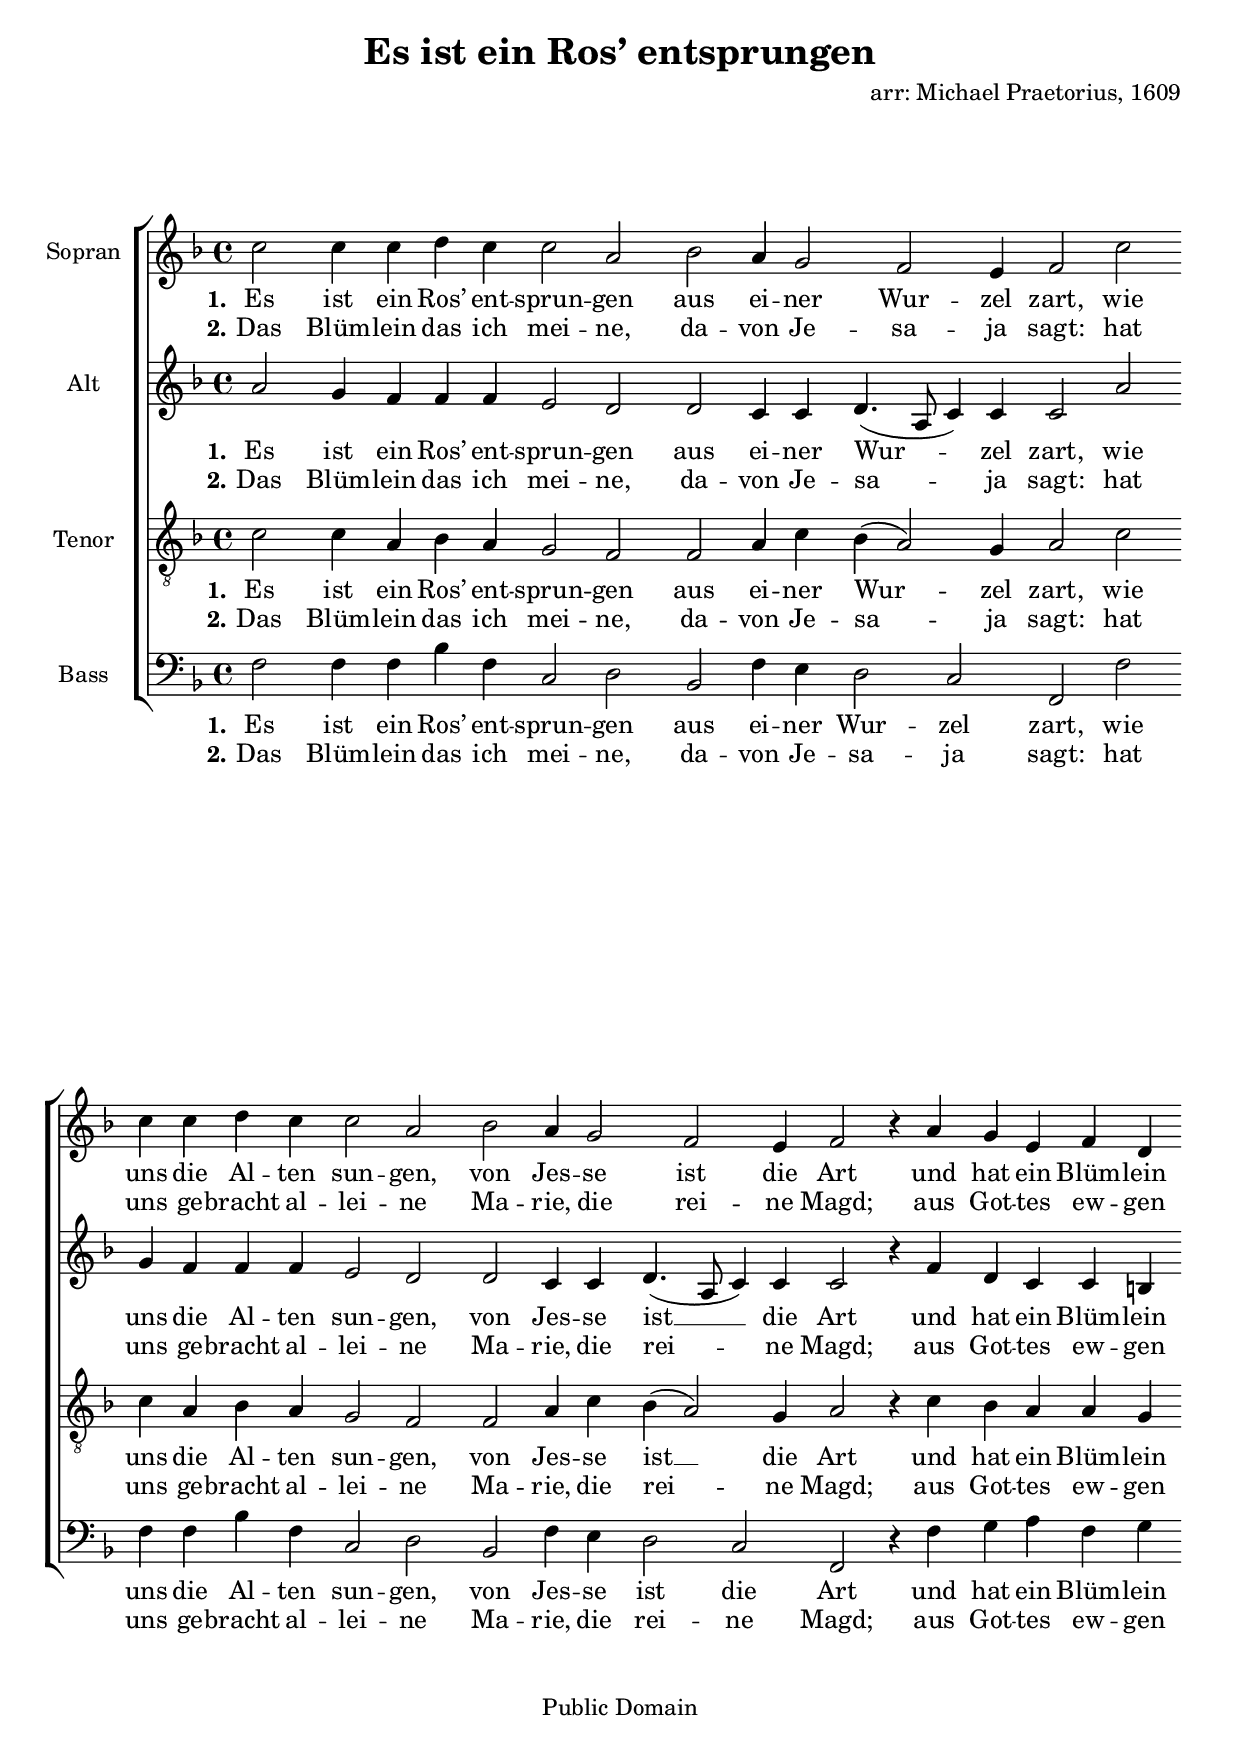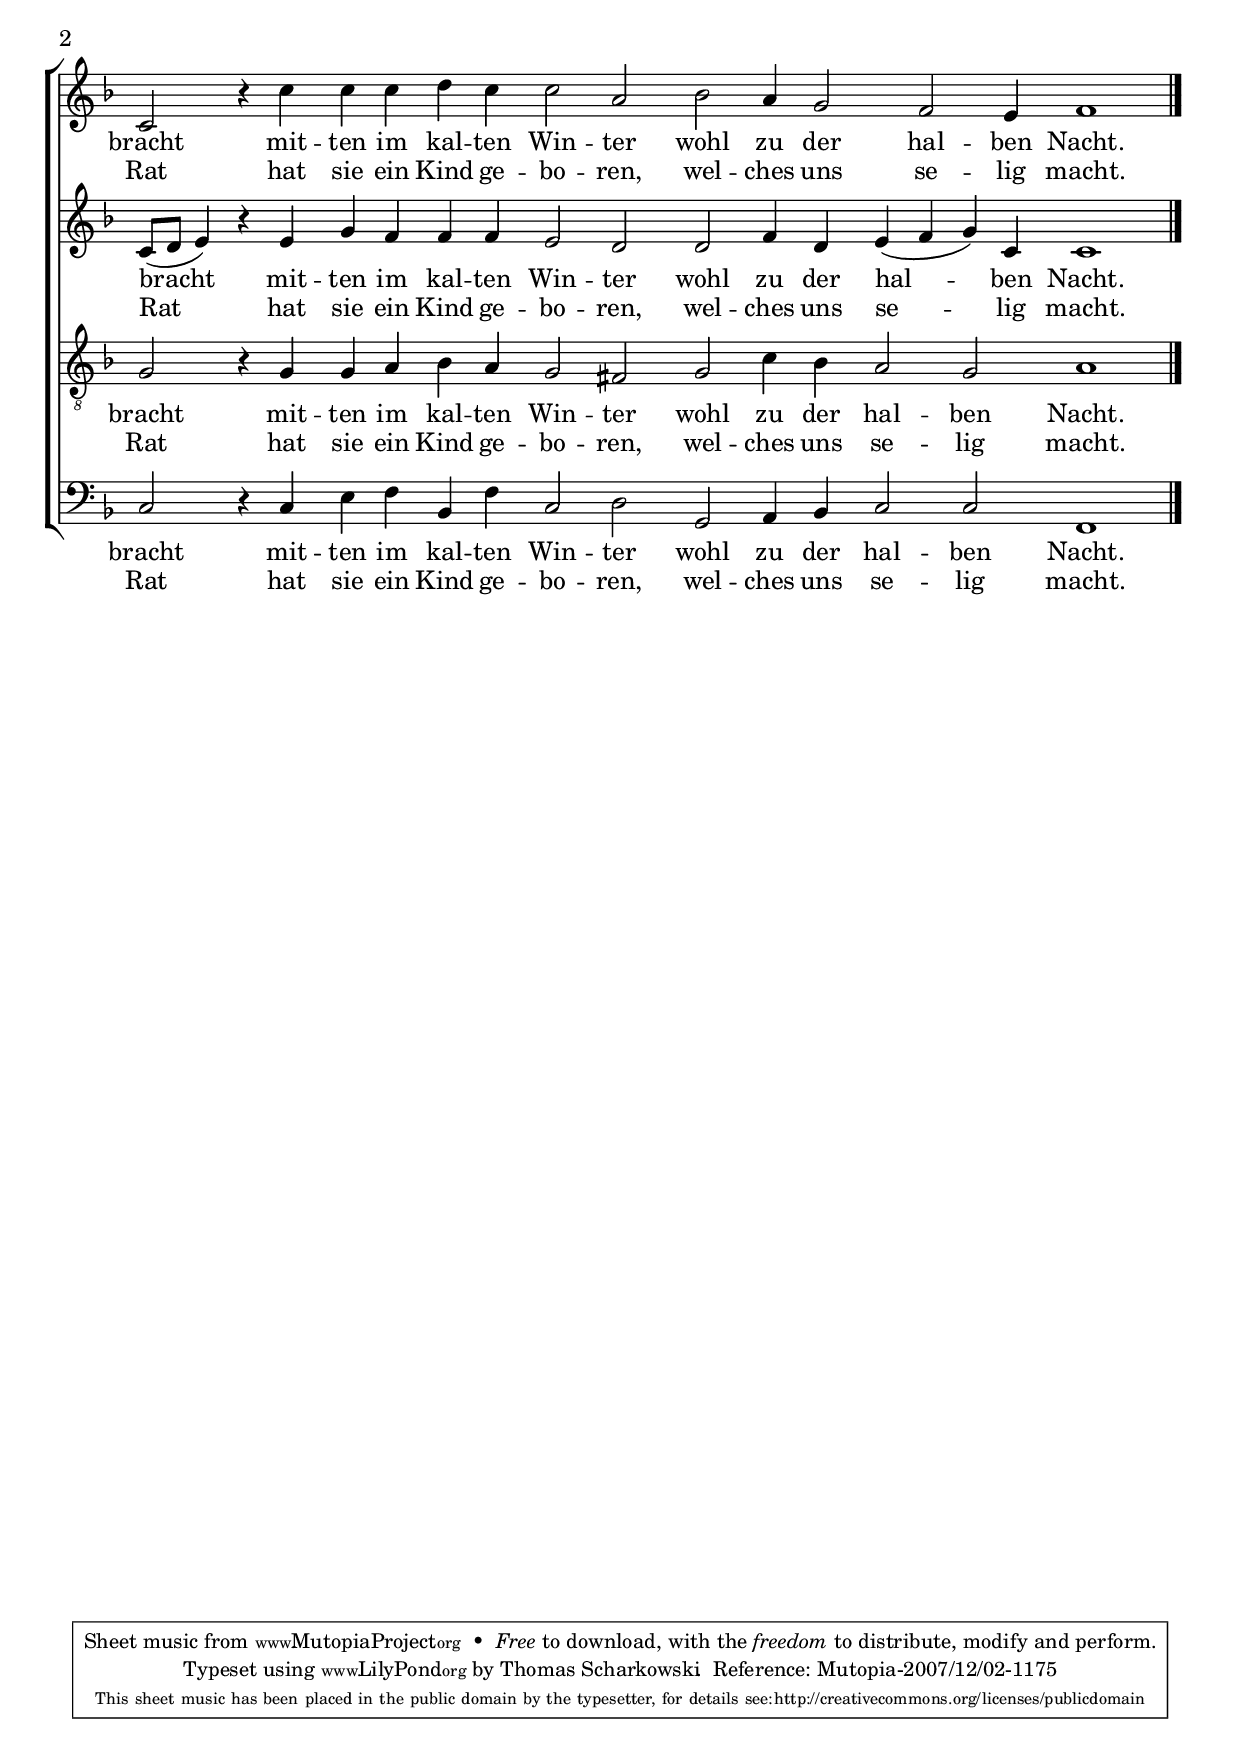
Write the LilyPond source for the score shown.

\version "2.11.34"

\header {
	title = "Es ist ein Ros’ entsprungen"
	composer = "arr: Michael Praetorius, 1609"
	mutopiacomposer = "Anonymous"
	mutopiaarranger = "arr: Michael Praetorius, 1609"
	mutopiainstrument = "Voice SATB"
	date = "1599/1609"
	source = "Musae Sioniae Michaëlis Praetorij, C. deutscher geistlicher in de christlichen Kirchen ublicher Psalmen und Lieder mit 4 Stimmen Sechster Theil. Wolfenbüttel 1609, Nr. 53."
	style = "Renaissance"
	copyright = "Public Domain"
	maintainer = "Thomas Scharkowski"

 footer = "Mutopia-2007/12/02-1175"
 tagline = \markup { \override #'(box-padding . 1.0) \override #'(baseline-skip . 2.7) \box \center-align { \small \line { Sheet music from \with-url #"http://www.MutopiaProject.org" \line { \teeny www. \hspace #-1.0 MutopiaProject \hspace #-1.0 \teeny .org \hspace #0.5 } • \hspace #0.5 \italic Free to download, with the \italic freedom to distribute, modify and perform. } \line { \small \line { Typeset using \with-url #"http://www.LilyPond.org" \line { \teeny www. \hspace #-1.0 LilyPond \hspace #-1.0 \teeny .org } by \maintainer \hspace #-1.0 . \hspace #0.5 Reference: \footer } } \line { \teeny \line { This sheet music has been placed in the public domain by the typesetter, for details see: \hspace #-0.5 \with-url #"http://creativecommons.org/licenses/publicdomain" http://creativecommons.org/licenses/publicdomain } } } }
}

staffSoprano = \new Staff  {
	\time 4/4
	\set Staff.instrumentName="Sopran "
	\set Staff.midiInstrument="choir aahs"
	\key f \major
	\clef treble
	\relative c'' {
		\context Voice = "melodySop" {
		\dynamicUp
		\override Staff.BarLine #'transparent = ##t
		\set Score.measureLength = #(ly:make-moment 1 2)
		c2 
		\set Score.measureLength = #(ly:make-moment 2 2)
		c4 c d c 
		c2 a bes a4 g2 f e4 
		f2  
		
		c'2 
		c4 c d c 
		c2 a bes a4 g2 f e4 
		f2  
	% 2. Teil	
		r4 a 
		g e f d 
		c2 r4 c' 
		c c d c 
		c2 a 
		bes a4 g2
		f e4 
		f1
		\revert Staff.BarLine #'transparent
		}

	\bar "|."
	}

}
staffAlto = \new Staff  {
	\set Staff.instrumentName="Alt "
	\set Staff.midiInstrument="choir aahs"
	\key f \major
	\clef treble
	\relative c'' { 	
		\context Voice = "melodyAlt" {
		\dynamicUp		
		\override Staff.BarLine #'transparent = ##t
		\set Score.measureLength = #(ly:make-moment 1 2)
		a2
		\set Score.measureLength = #(ly:make-moment 2 2)
		g4 f f f 
		e2 d 
		d c4 c 
		d4.( a8 c4) c 
		c2
		
		a' 
		g4 f f f 
		e2 d 
		d c4 c 
		d4.( a8 c4) c 
		c2 
		
		r4 f |
		d c c b |
		c8( d e4) r e |
		g f f f |
		e2 d |
		d f4 d |
		e( f g) c, |
		c1
		\revert Staff.BarLine #'transparent
		}
	}

}
staffTenor = \new Staff  {
	\set Staff.instrumentName="Tenor "
	\set Staff.midiInstrument="choir aahs"
	\key f \major
	\clef "G_8"
	\relative c' { 	
		\context Voice = "melodyTen" {
		\dynamicUp		
		\override Staff.BarLine #'transparent = ##t
		c2 
		c4 a bes a 
		g2 f 
		f a4 c bes( a2) g4 
		a2 
		
		c
		c4 a bes a 
		g2 f 
		f a4 c bes( a2) g4 
		a2 
		
		r4 c |
		bes a a g |
		g2 r4 g |
		g a bes a |
		g2 fis |
		g c4 bes |
		a2 g |
		a1
		\revert Staff.BarLine #'transparent
		}

	}

}
staffBass = \new Staff  {
	\set Staff.instrumentName="Bass "
	\set Staff.midiInstrument="choir aahs"
	\key f \major
	\clef bass
	\relative c { 	
		\context Voice = "melodyBas" {
		\dynamicUp		
		\override Staff.BarLine #'transparent = ##t
		f2 
		f4 f bes f 
		c2 d 
		bes f'4 e 
		d2 c 
		f,
		
		f' 
		f4 f bes f 
		c2 d 
		bes f'4 e 
		d2 c 
		f,
		
		r4 f' |
		g a f g |
		c,2 r4 c |
		e f bes, f' |
		c2 d |
		g, a4 bes |
		c2 c |
		f,1 |
		\revert Staff.BarLine #'transparent
		}

	
	}

}

textsop = \lyricsto "melodySop" \new Lyrics {
	 	\set stanza = "1."
		Es ist ein Ros’ ent -- sprun -- gen
		aus ei -- ner Wur -- zel zart,
		wie uns die Al -- ten sun -- gen,
		von Jes -- se ist die Art 
		
		und hat ein Blüm -- lein bracht
		mit -- ten im kal -- ten Win -- ter
		wohl zu der hal -- ben Nacht.
	}

textsopII = \lyricsto "melodySop" \new Lyrics {		
		\set stanza = "2."
		Das Blüm -- lein das ich mei -- ne,
		da -- von Je -- sa -- ja sagt:
		hat uns ge -- bracht al -- lei -- ne
		Ma -- rie, die rei -- ne Magd;
		aus Got -- tes ew -- gen Rat
		hat sie ein Kind ge -- bo -- ren,
		wel -- ches uns se -- lig macht.
}	
		
textalt = \lyricsto "melodyAlt" \new Lyrics {
		\set stanza = "1."
		Es ist ein Ros’ ent -- sprun -- gen
		aus ei -- ner Wur -- zel zart,
		wie uns die Al -- ten sun -- gen,
		von Jes -- se ist __ die Art
		
		und hat ein Blüm -- lein bracht
		mit -- ten im kal -- ten Win -- ter
		wohl zu der hal -- ben Nacht.
	}

textaltII = \lyricsto "melodyAlt" \new Lyrics {		
		\set stanza = "2."
		Das Blüm -- lein das ich mei -- ne,
		da -- von Je -- sa -- ja sagt:
		hat uns ge -- bracht al -- lei -- ne
		Ma -- rie, die rei -- ne Magd;
		aus Got -- tes ew -- gen Rat
		hat sie ein Kind ge -- bo -- ren,
		wel -- ches uns se -- lig macht.
}		

textten = \lyricsto "melodyTen" \new Lyrics {
		\set stanza = "1."
		Es ist ein Ros’ ent -- sprun -- gen
		aus ei -- ner Wur -- zel zart,
		wie uns die Al -- ten sun -- gen,
		von Jes -- se ist __ die Art
		
		und hat ein Blüm -- lein bracht
		mit -- ten im kal -- ten Win -- ter
		wohl zu der hal -- ben Nacht.
	}

texttenII = \lyricsto "melodyTen" \new Lyrics {		
		\set stanza = "2."
		Das Blüm -- lein das ich mei -- ne,
		da -- von Je -- sa -- ja sagt:
		hat uns ge -- bracht al -- lei -- ne
		Ma -- rie, die rei -- ne Magd;
		aus Got -- tes ew -- gen Rat
		hat sie ein Kind ge -- bo -- ren,
		wel -- ches uns se -- lig macht.
}			

textbas = \lyricsto "melodyBas" \new Lyrics {
		\set stanza = "1."
		Es ist ein Ros’ ent -- sprun -- gen
		aus ei -- ner Wur -- zel zart,
		wie uns die Al -- ten sun -- gen,
		von Jes -- se ist die Art
		
		und hat ein Blüm -- lein bracht
		mit -- ten im kal -- ten Win -- ter
		wohl zu der hal -- ben Nacht.
}

textbasII = \lyricsto "melodyBas" \new Lyrics {		
		\set stanza = "2."
		Das Blüm -- lein das ich mei -- ne,
		da -- von Je -- sa -- ja sagt:
		hat uns ge -- bracht al -- lei -- ne
		Ma -- rie, die rei -- ne Magd;
		aus Got -- tes ew -- gen Rat
		hat sie ein Kind ge -- bo -- ren,
		wel -- ches uns se -- lig macht.
}		
	
\score {
	\new ChoirStaff
	<<
		\staffSoprano
		\textsop
		\textsopII
		
		\staffAlto
		\textalt
		\textaltII
		
		\staffTenor
		\textten
		\texttenII
		
		\staffBass
		\textbas
		\textbasII
	>>
	
	\midi {
		\context {
			\Score
			tempoWholesPerMinute = #(ly:make-moment 60 2)
		}
	}

	\layout  {
			\context {
			\Score
			\remove Bar_number_engraver
		}
	}
}

\paper {}

